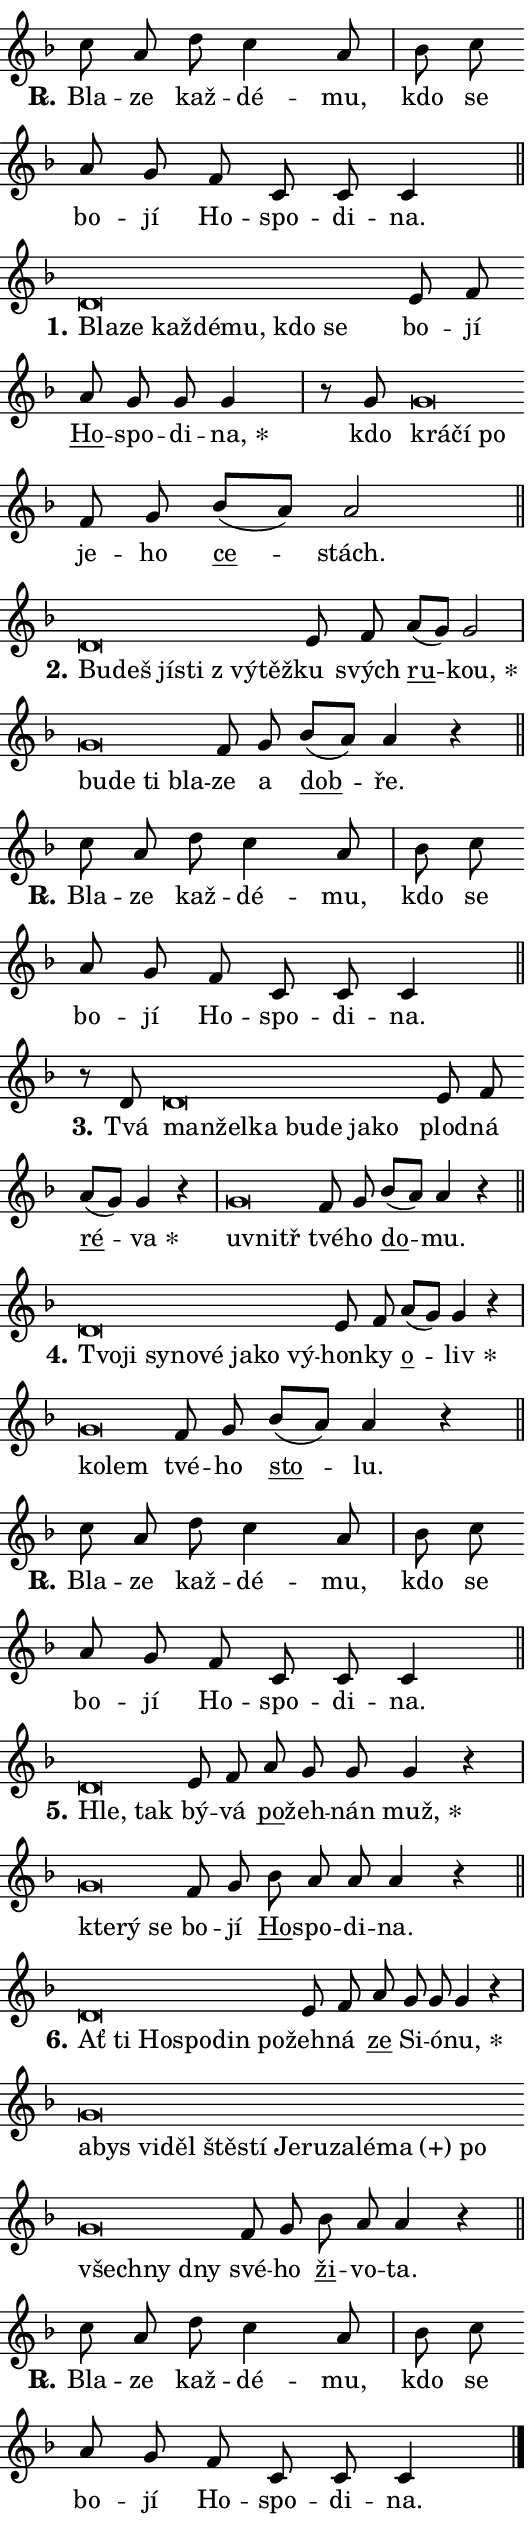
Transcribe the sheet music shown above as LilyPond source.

\version "2.24.0"
\header { tagline = "" }
\paper {
  indent = 0\cm
  top-margin = 0\cm
  right-margin = 0.13\cm % to fit lyric hyphens
  bottom-margin = 0\cm
  left-margin = 0\cm
  paper-width = 9\cm
  page-breaking = #ly:one-page-breaking
  system-system-spacing.basic-distance = #11
  score-system-spacing.basic-distance = #11
  ragged-last = ##f
}


%% Author: Thomas Morley
%% https://lists.gnu.org/archive/html/lilypond-user/2020-05/msg00002.html
#(define (line-position grob)
"Returns position of @var[grob} in current system:
   @code{'start}, if at first time-step
   @code{'end}, if at last time-step
   @code{'middle} otherwise
"
  (let* ((col (ly:item-get-column grob))
         (ln (ly:grob-object col 'left-neighbor))
         (rn (ly:grob-object col 'right-neighbor))
         (col-to-check-left (if (ly:grob? ln) ln col))
         (col-to-check-right (if (ly:grob? rn) rn col))
         (break-dir-left
           (and
             (ly:grob-property col-to-check-left 'non-musical #f)
             (ly:item-break-dir col-to-check-left)))
         (break-dir-right
           (and
             (ly:grob-property col-to-check-right 'non-musical #f)
             (ly:item-break-dir col-to-check-right))))
        (cond ((eqv? 1 break-dir-left) 'start)
              ((eqv? -1 break-dir-right) 'end)
              (else 'middle))))

#(define (tranparent-at-line-position vctor)
  (lambda (grob)
  "Relying on @code{line-position} select the relevant enry from @var{vctor}.
Used to determine transparency,"
    (case (line-position grob)
      ((end) (not (vector-ref vctor 0)))
      ((middle) (not (vector-ref vctor 1)))
      ((start) (not (vector-ref vctor 2))))))

noteHeadBreakVisibility =
#(define-music-function (break-visibility)(vector?)
"Makes @code{NoteHead}s transparent relying on @var{break-visibility}"
#{
  \override NoteHead.transparent =
    #(tranparent-at-line-position break-visibility)
#})

#(define delete-ledgers-for-transparent-note-heads
  (lambda (grob)
    "Reads whether a @code{NoteHead} is transparent.
If so this @code{NoteHead} is removed from @code{'note-heads} from
@var{grob}, which is supposed to be @code{LedgerLineSpanner}.
As a result ledgers are not printed for this @code{NoteHead}"
    (let* ((nhds-array (ly:grob-object grob 'note-heads))
           (nhds-list
             (if (ly:grob-array? nhds-array)
                 (ly:grob-array->list nhds-array)
                 '()))
           ;; Relies on the transparent-property being done before
           ;; Staff.LedgerLineSpanner.after-line-breaking is executed.
           ;; This is fragile ...
           (to-keep
             (remove
               (lambda (nhd)
                 (ly:grob-property nhd 'transparent #f))
               nhds-list)))
      ;; TODO find a better method to iterate over grob-arrays, similiar
      ;; to filter/remove etc for lists
      ;; For now rebuilt from scratch
      (set! (ly:grob-object grob 'note-heads)  '())
      (for-each
        (lambda (nhd)
          (ly:pointer-group-interface::add-grob grob 'note-heads nhd))
        to-keep))))

squashNotes = {
  \override NoteHead.X-extent = #'(-0.2 . 0.2)
  \override NoteHead.Y-extent = #'(-0.75 . 0)
  \override NoteHead.stencil =
    #(lambda (grob)
       (let ((pos (ly:grob-property grob 'staff-position)))
         (begin
           (if (< pos -7) (display "ERROR: Lower brevis then expected\n") (display ""))
           (if (<= pos -6) ly:text-interface::print ly:note-head::print))))
}
unSquashNotes = {
  \revert NoteHead.X-extent
  \revert NoteHead.Y-extent
  \revert NoteHead.stencil
}

hideNotes = \noteHeadBreakVisibility #begin-of-line-visible
unHideNotes = \noteHeadBreakVisibility #all-visible

% work-around for resetting accidentals
% https://lilypond.org/doc/v2.23/Documentation/notation/displaying-rhythms#unmetered-music
cadenzaMeasure = {
  \cadenzaOff
  \partial 1024 s1024
  \cadenzaOn
}

#(define-markup-command (accent layout props text) (markup?)
  "Underline accented syllable"
  (interpret-markup layout props
    #{\markup \override #'(offset . 4.3) \underline { #text }#}))

responsum = \markup \concat {
  "R" \hspace #-1.05 \path #0.1 #'((moveto 0 0.07) (lineto 0.9 0.8)) \hspace #0.05 "."
}

spaceSize = #0.6828661417322834 % exact space size for TeX Gyre Schola

\layout {
  \context {
    \Staff
    \remove "Time_signature_engraver"
    \override LedgerLineSpanner.after-line-breaking = #delete-ledgers-for-transparent-note-heads
  }
  \context {
    \Lyrics {
      \override LyricSpace.minimum-distance = \spaceSize
      \override LyricText.font-name = #"TeX Gyre Schola"
      \override LyricText.font-size = 1
      \override StanzaNumber.font-name = #"TeX Gyre Schola Bold"
      \override StanzaNumber.font-size = 1
    }
  }
  \context {
    \Score 
    \override NoteHead.text =
      #(lambda (grob) 
        (let ((pos (ly:grob-property grob 'staff-position)))
          #{\markup {
            \combine
              \halign #-0.55 \raise #(if (= pos -6) 0 0.5) \override #'(thickness . 2) \draw-line #'(3.2 . 0)
              \musicglyph "noteheads.sM1"
          }#}))
  }
}

% magnetic-lyrics.ily
%
%   written by
%     Jean Abou Samra <jean@abou-samra.fr>
%     Werner Lemberg <wl@gnu.org>
%
%   adapted by
%     Jiri Hon <jiri.hon@gmail.com>
%
% Version 2022-Apr-15

% https://www.mail-archive.com/lilypond-user@gnu.org/msg149350.html

#(define (Left_hyphen_pointer_engraver context)
   "Collect syllable-hyphen-syllable occurrences in lyrics and store
them in properties.  This engraver only looks to the left.  For
example, if the lyrics input is @code{foo -- bar}, it does the
following.

@itemize @bullet
@item
Set the @code{text} property of the @code{LyricHyphen} grob between
@q{foo} and @q{bar} to @code{foo}.

@item
Set the @code{left-hyphen} property of the @code{LyricText} grob with
text @q{foo} to the @code{LyricHyphen} grob between @q{foo} and
@q{bar}.
@end itemize

Use this auxiliary engraver in combination with the
@code{lyric-@/text::@/apply-@/magnetic-@/offset!} hook."
   (let ((hyphen #f)
         (text #f))
     (make-engraver
      (acknowledgers
       ((lyric-syllable-interface engraver grob source-engraver)
        (set! text grob)))
      (end-acknowledgers
       ((lyric-hyphen-interface engraver grob source-engraver)
        ;(when (not (grob::has-interface grob 'lyric-space-interface))
          (set! hyphen grob)));)
      ((stop-translation-timestep engraver)
       (when (and text hyphen)
         (ly:grob-set-object! text 'left-hyphen hyphen))
       (set! text #f)
       (set! hyphen #f)))))

#(define (lyric-text::apply-magnetic-offset! grob)
   "If the space between two syllables is less than the value in
property @code{LyricText@/.details@/.squash-threshold}, move the right
syllable to the left so that it gets concatenated with the left
syllable.

Use this function as a hook for
@code{LyricText@/.after-@/line-@/breaking} if the
@code{Left_@/hyphen_@/pointer_@/engraver} is active."
   (let ((hyphen (ly:grob-object grob 'left-hyphen #f)))
     (when hyphen
       (let ((left-text (ly:spanner-bound hyphen LEFT)))
         (when (grob::has-interface left-text 'lyric-syllable-interface)
           (let* ((common (ly:grob-common-refpoint grob left-text X))
                  (this-x-ext (ly:grob-extent grob common X))
                  (left-x-ext
                   (begin
                     ;; Trigger magnetism for left-text.
                     (ly:grob-property left-text 'after-line-breaking)
                     (ly:grob-extent left-text common X)))
                  ;; `delta` is the gap width between two syllables.
                  (delta (- (interval-start this-x-ext)
                            (interval-end left-x-ext)))
                  (details (ly:grob-property grob 'details))
                  (threshold (assoc-get 'squash-threshold details 0.2)))
             (when (< delta threshold)
               (let* (;; We have to manipulate the input text so that
                      ;; ligatures crossing syllable boundaries are not
                      ;; disabled.  For languages based on the Latin
                      ;; script this is essentially a beautification.
                      ;; However, for non-Western scripts it can be a
                      ;; necessity.
                      (lt (ly:grob-property left-text 'text))
                      (rt (ly:grob-property grob 'text))
                      (is-space (grob::has-interface hyphen 'lyric-space-interface))
                      (space (if is-space " " ""))
                      (extra-delta (if is-space spaceSize 0))
                      ;; Append new syllable.
                      (ltrt-space (if (and (string? lt) (string? rt))
                                (string-append lt space rt)
                                (make-concat-markup (list lt space rt))))
                      ;; Right-align `ltrt` to the right side.
                      (ltrt-space-markup (grob-interpret-markup
                               grob
                               (make-translate-markup
                                (cons (interval-length this-x-ext) 0)
                                (make-right-align-markup ltrt-space)))))
                 (begin
                   ;; Don't print `left-text`.
                   (ly:grob-set-property! left-text 'stencil #f)
                   ;; Set text and stencil (which holds all collected
                   ;; syllables so far) and shift it to the left.
                   (ly:grob-set-property! grob 'text ltrt-space)
                   (ly:grob-set-property! grob 'stencil ltrt-space-markup)
                   (ly:grob-translate-axis! grob (- (- delta extra-delta)) X))))))))))


#(define (lyric-hyphen::displace-bounds-first grob)
   ;; Make very sure this callback isn't triggered too early.
   (let ((left (ly:spanner-bound grob LEFT))
         (right (ly:spanner-bound grob RIGHT)))
     (ly:grob-property left 'after-line-breaking)
     (ly:grob-property right 'after-line-breaking)
     (ly:lyric-hyphen::print grob)))

squashThreshold = #0.4

\layout {
  \context {
    \Lyrics
    \consists #Left_hyphen_pointer_engraver
    \override LyricText.after-line-breaking =
      #lyric-text::apply-magnetic-offset!
    \override LyricHyphen.stencil = #lyric-hyphen::displace-bounds-first
    \override LyricText.details.squash-threshold = \squashThreshold
    \override LyricHyphen.minimum-distance = 0
    \override LyricHyphen.minimum-length = \squashThreshold
  }
}

squashText = \override LyricText.details.squash-threshold = 9999
unSquashText = \override LyricText.details.squash-threshold = \squashThreshold

leftText = \override LyricText.self-alignment-X = #LEFT
unLeftText = \revert LyricText.self-alignment-X

starOffset = #(lambda (grob) 
                (let ((x_offset (ly:self-alignment-interface::aligned-on-x-parent grob)))
                  (if (= x_offset 0) 0 (+ x_offset 1.2))))

star = #(define-music-function (syllable)(string?)
"Append star separator at the end of a syllable"
#{
  \once \override LyricText.X-offset = #starOffset
  \lyricmode { \markup {
    #syllable
    \override #'((font-name . "TeX Gyre Schola Bold")) \hspace #0.2 \lower #0.65 \larger "*"
  } }
#})

starAccent = #(define-music-function (syllable)(string?)
"Append star separator at the end of a syllable and make accent"
#{
  \once \override LyricText.X-offset = #starOffset
  \lyricmode { \markup {
    \accent #syllable
    \override #'((font-name . "TeX Gyre Schola Bold")) \hspace #0.2 \lower #0.65 \larger "*"
  } }
#})

breath = #(define-music-function (syllable)(string?)
"Append breathing indicator at the end of a syllable"
#{
  \lyricmode { \markup { #syllable "+" } }
#})

optionalBreath = #(define-music-function (syllable)(string?)
"Append optional breathing indicator at the end of a syllable"
#{
  \lyricmode { \markup { #syllable "(+)" } }
#})


\score {
    <<
        \new Voice = "melody" { \cadenzaOn \key f \major \relative { c''8 a d c4 a8 \cadenzaMeasure \bar "|" bes8 c \bar "" a g \bar "" f c c c4 \cadenzaMeasure \bar "||" \break } }
        \new Lyrics \lyricsto "melody" { \lyricmode { \set stanza = \responsum
Bla -- ze kaž -- dé -- mu, kdo se bo -- jí Ho -- spo -- di -- na. } }
    >>
    \layout {}
}

\score {
    <<
        \new Voice = "melody" { \cadenzaOn \key f \major \relative { \squashNotes d'\breve*1/16 \hideNotes \breve*1/16 \bar "" \breve*1/16 \bar "" \breve*1/16 \bar "" \breve*1/16 \bar "" \breve*1/16 \breve*1/16 \bar "" \unHideNotes \unSquashNotes e8 f \bar "" a g g g4 \cadenzaMeasure \bar "|" r8 g \squashNotes g\breve*1/16 \hideNotes \breve*1/16 \breve*1/16 \bar "" \unHideNotes \unSquashNotes f8 g \bar "" bes[( a)] a2 \cadenzaMeasure \bar "||" \break } }
        \new Lyrics \lyricsto "melody" { \lyricmode { \set stanza = "1."
\leftText Bla -- \squashText ze kaž -- dé -- mu, kdo se \unLeftText \unSquashText bo -- jí \markup \accent Ho -- spo -- di -- \star na, kdo \leftText krá -- \squashText čí po \unLeftText \unSquashText je -- ho \markup \accent ce -- stách. } }
    >>
    \layout {}
}

\score {
    <<
        \new Voice = "melody" { \cadenzaOn \key f \major \relative { \squashNotes d'\breve*1/16 \hideNotes \breve*1/16 \bar "" \breve*1/16 \bar "" \breve*1/16 \bar "" \breve*1/16 \breve*1/16 \bar "" \unHideNotes \unSquashNotes e8 f \bar "" a[( g)] g2 \cadenzaMeasure \bar "|" \squashNotes g\breve*1/16 \hideNotes \breve*1/16 \bar "" \breve*1/16 \breve*1/16 \bar "" \unHideNotes \unSquashNotes f8 g \bar "" bes[( a)] a4 r \cadenzaMeasure \bar "||" \break } }
        \new Lyrics \lyricsto "melody" { \lyricmode { \set stanza = "2."
\leftText Bu -- \squashText deš jí -- sti "z vý" -- těž -- \unLeftText \unSquashText ku svých \markup \accent ru -- \star kou, \leftText bu -- \squashText de ti bla -- \unLeftText \unSquashText ze a \markup \accent dob -- ře. } }
    >>
    \layout {}
}

\score {
    <<
        \new Voice = "melody" { \cadenzaOn \key f \major \relative { c''8 a d c4 a8 \cadenzaMeasure \bar "|" bes8 c \bar "" a g \bar "" f c c c4 \cadenzaMeasure \bar "||" \break } }
        \new Lyrics \lyricsto "melody" { \lyricmode { \set stanza = \responsum
Bla -- ze kaž -- dé -- mu, kdo se bo -- jí Ho -- spo -- di -- na. } }
    >>
    \layout {}
}

\score {
    <<
        \new Voice = "melody" { \cadenzaOn \key f \major \relative { r8 d' \squashNotes d\breve*1/16 \hideNotes \breve*1/16 \bar "" \breve*1/16 \bar "" \breve*1/16 \bar "" \breve*1/16 \bar "" \breve*1/16 \breve*1/16 \bar "" \unHideNotes \unSquashNotes e8 f \bar "" a[( g)] g4 r \cadenzaMeasure \bar "|" \squashNotes g\breve*1/16 \hideNotes \breve*1/16 \bar "" \unHideNotes \unSquashNotes f8 g \bar "" bes[( a)] a4 r \cadenzaMeasure \bar "||" \break } }
        \new Lyrics \lyricsto "melody" { \lyricmode { \set stanza = "3."
Tvá \leftText man -- \squashText žel -- ka bu -- de ja -- ko \unLeftText \unSquashText plod -- ná \markup \accent ré -- \star va \leftText u -- \squashText vnitř \unLeftText \unSquashText tvé -- ho \markup \accent do -- mu. } }
    >>
    \layout {}
}

\score {
    <<
        \new Voice = "melody" { \cadenzaOn \key f \major \relative { \squashNotes d'\breve*1/16 \hideNotes \breve*1/16 \bar "" \breve*1/16 \bar "" \breve*1/16 \bar "" \breve*1/16 \bar "" \breve*1/16 \bar "" \breve*1/16 \breve*1/16 \bar "" \unHideNotes \unSquashNotes e8 f \bar "" a[( g)] g4 r \cadenzaMeasure \bar "|" \squashNotes g\breve*1/16 \hideNotes \breve*1/16 \bar "" \unHideNotes \unSquashNotes f8 g \bar "" bes[( a)] a4 r \cadenzaMeasure \bar "||" \break } }
        \new Lyrics \lyricsto "melody" { \lyricmode { \set stanza = "4."
\leftText Tvo -- \squashText ji sy -- no -- vé ja -- ko vý -- \unLeftText \unSquashText hon -- ky \markup \accent o -- \star liv \leftText ko -- \squashText lem \unLeftText \unSquashText tvé -- ho \markup \accent sto -- lu. } }
    >>
    \layout {}
}

\score {
    <<
        \new Voice = "melody" { \cadenzaOn \key f \major \relative { c''8 a d c4 a8 \cadenzaMeasure \bar "|" bes8 c \bar "" a g \bar "" f c c c4 \cadenzaMeasure \bar "||" \break } }
        \new Lyrics \lyricsto "melody" { \lyricmode { \set stanza = \responsum
Bla -- ze kaž -- dé -- mu, kdo se bo -- jí Ho -- spo -- di -- na. } }
    >>
    \layout {}
}

\score {
    <<
        \new Voice = "melody" { \cadenzaOn \key f \major \relative { \squashNotes d'\breve*1/16 \hideNotes \breve*1/16 \bar "" \unHideNotes \unSquashNotes e8 f \bar "" a g g g4 r \cadenzaMeasure \bar "|" \squashNotes g\breve*1/16 \hideNotes \breve*1/16 \breve*1/16 \bar "" \unHideNotes \unSquashNotes f8 g \bar "" bes a a a4 r \cadenzaMeasure \bar "||" \break } }
        \new Lyrics \lyricsto "melody" { \lyricmode { \set stanza = "5."
\leftText Hle, \squashText tak \unLeftText \unSquashText bý -- vá \markup \accent po -- žeh -- nán \star muž, \leftText kte -- \squashText rý se \unLeftText \unSquashText bo -- jí \markup \accent Ho -- spo -- di -- na. } }
    >>
    \layout {}
}

\score {
    <<
        \new Voice = "melody" { \cadenzaOn \key f \major \relative { \squashNotes d'\breve*1/16 \hideNotes \breve*1/16 \bar "" \breve*1/16 \bar "" \breve*1/16 \bar "" \breve*1/16 \breve*1/16 \bar "" \unHideNotes \unSquashNotes e8 f \bar "" a g g g4 r \cadenzaMeasure \bar "|" \squashNotes g\breve*1/16 \hideNotes \breve*1/16 \bar "" \breve*1/16 \bar "" \breve*1/16 \bar "" \breve*1/16 \bar "" \breve*1/16 \bar "" \breve*1/16 \bar "" \breve*1/16 \bar "" \breve*1/16 \bar "" \breve*1/16 \bar "" \breve*1/16 \bar "" \breve*1/16 \bar "" \breve*1/16 \bar "" \breve*1/16 \breve*1/16 \bar "" \unHideNotes \unSquashNotes f8 g \bar "" bes a a4 r \cadenzaMeasure \bar "||" \break } }
        \new Lyrics \lyricsto "melody" { \lyricmode { \set stanza = "6."
\leftText Ať \squashText ti Ho -- spo -- din po -- \unLeftText \unSquashText žeh -- ná \markup \accent ze Si -- ó -- \star nu, \leftText a -- \squashText bys vi -- děl ště -- stí Je -- ru -- za -- lé -- \optionalBreath ma po všech -- ny dny \unLeftText \unSquashText své -- ho \markup \accent ži -- vo -- ta. } }
    >>
    \layout {}
}

\score {
    <<
        \new Voice = "melody" { \cadenzaOn \key f \major \relative { c''8 a d c4 a8 \cadenzaMeasure \bar "|" bes8 c \bar "" a g \bar "" f c c c4 \cadenzaMeasure \bar "||" \break } \bar "|." }
        \new Lyrics \lyricsto "melody" { \lyricmode { \set stanza = \responsum
Bla -- ze kaž -- dé -- mu, kdo se bo -- jí Ho -- spo -- di -- na. } }
    >>
    \layout {}
}
